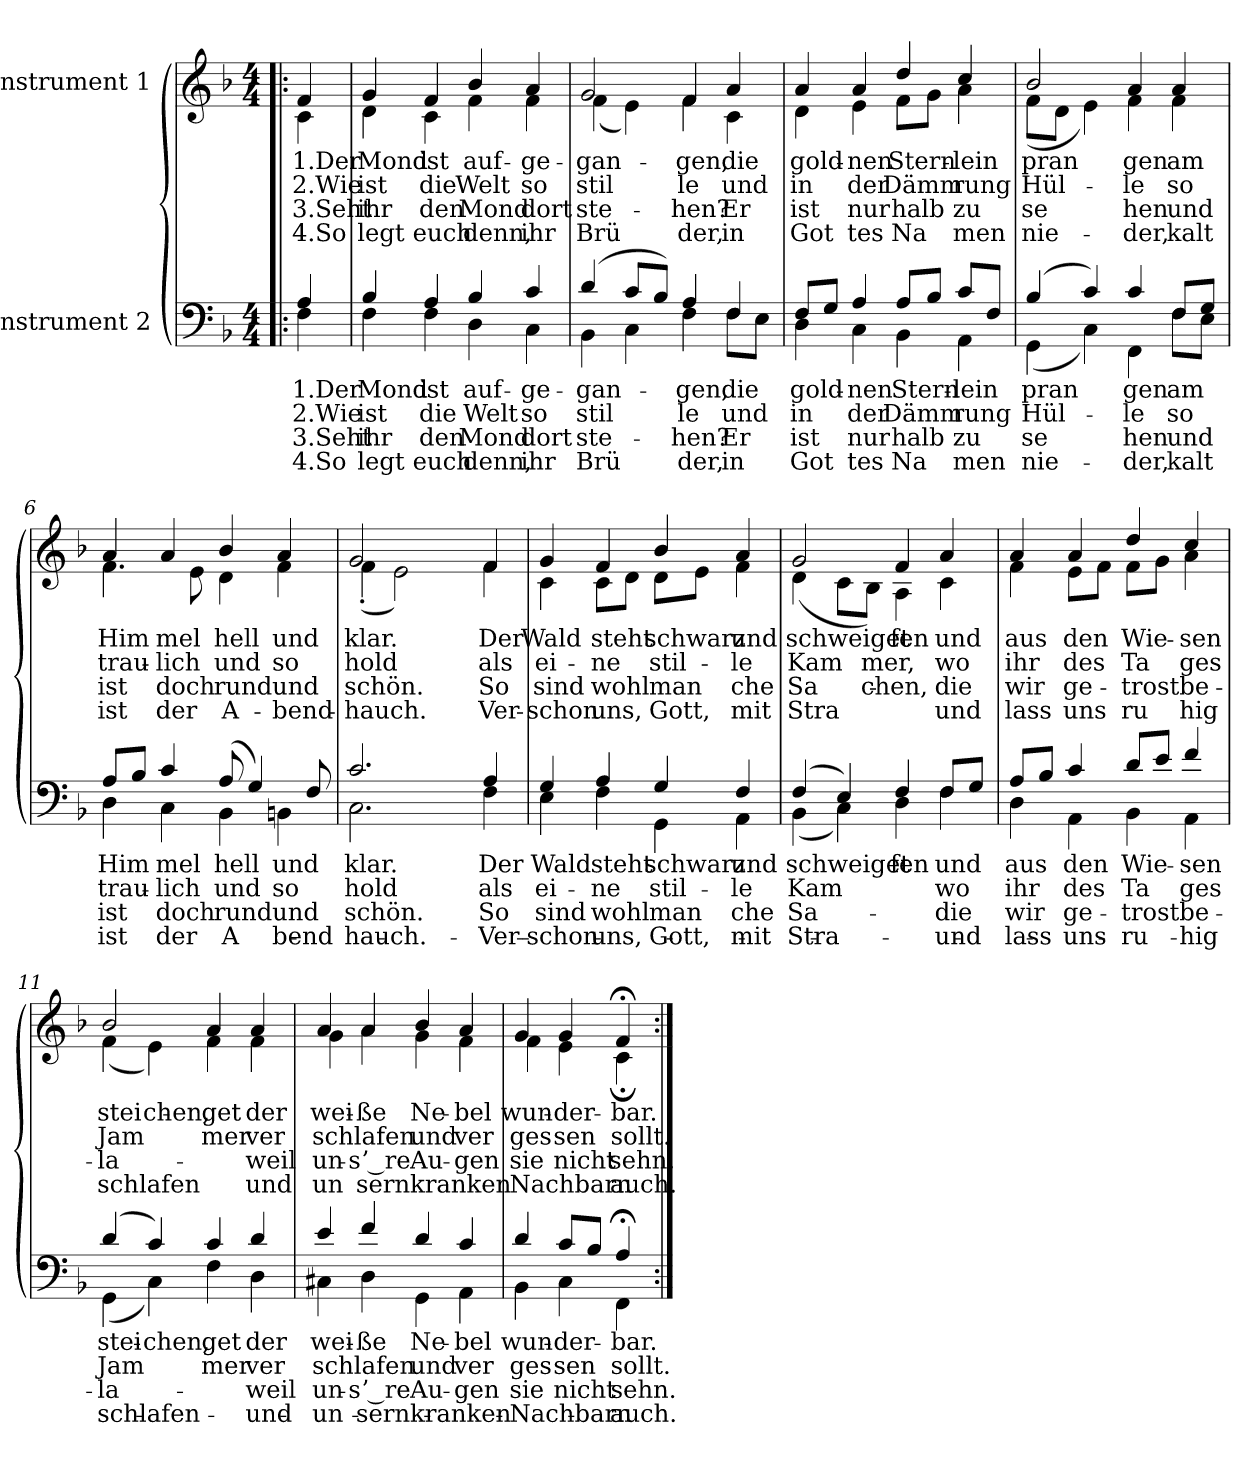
**kern	**text	**text	**text	**text	**kern	**text	**text	**text	**text
*part2	*part2	*part2	*part2	*part2	*part1	*part1	*part1	*part1	*part1
*staff2	*staff2	*staff2	*staff2	*staff2	*staff1	*staff1	*staff1	*staff1	*staff1
*I"Instrument 2	*	*	*	*	*I"Instrument 1	*	*	*	*
!!LO:PB:g=z
*stria5	*	*	*	*	*stria5	*	*	*	*
*clefF4	*	*	*	*	*clefG2	*	*	*	*
*k[b-]	*	*	*	*	*k[b-]	*	*	*	*
*F:	*	*	*	*	*F:	*	*	*	*
*M4/4	*	*	*	*	*M4/4	*	*	*	*
=1!|:	=1!|:	=1!|:	=1!|:	=1!|:	=1!|:	=1!|:	=1!|:	=1!|:	=1!|:
!	!LO:LY:a:rj	!LO:LY:a:rj	!LO:LY:a:rj	!LO:LY:a:rj	!	!LO:LY:b:rj	!LO:LY:b:rj	!LO:LY:b:rj	!LO:LY:b:rj
*^	*	*	*	*	*^	*	*	*	*
4A/	4F\	1.Der	2.Wie	3.Seht	4.So	4f/	4c\	1.Der	2.Wie	3.Seht	4.So
=2	=2	=2	=2	=2	=2	=2	=2	=2	=2	=2	=2
!	!	!LO:LY:a:cj	!LO:LY:a:cj	!LO:LY:a:cj	!LO:LY:a:cj	!	!	!LO:LY:b:cj	!LO:LY:b:cj	!LO:LY:b:cj	!LO:LY:b:cj
4B-/	4F\	Mond	ist	ihr	legt	4g/	4d\	Mond	ist	ihr	legt
!	!	!LO:LY:a:cj	!LO:LY:a:cj	!LO:LY:a:cj	!LO:LY:a:cj	!	!	!LO:LY:b:cj	!LO:LY:b:cj	!LO:LY:b:cj	!LO:LY:b:cj
4A/	4F\	ist	die	den	euch	4f/	4c\	ist	die	den	euch
!	!	!LO:LY:a:cj	!LO:LY:a:cj	!LO:LY:a:cj	!LO:LY:a:cj	!	!	!LO:LY:b:cj	!LO:LY:b:cj	!LO:LY:b:cj	!LO:LY:b:cj
4B-/	4D\	auf-	-Welt	Mond	denn,	4b-/	4f\	auf-	-Welt	Mond	denn,
!	!	!LO:LY:a:cj	!LO:LY:a:cj	!LO:LY:a:cj	!LO:LY:a:cj	!	!	!LO:LY:b:cj	!LO:LY:b:cj	!LO:LY:b:cj	!LO:LY:b:cj
4c/	4C\	ge-	-so	dort	ihr	4a/	4f\	ge-	-so	dort	ihr
=3	=3	=3	=3	=3	=3	=3	=3	=3	=3	=3	=3
!	!	!LO:LY:a	!LO:LY:a	!LO:LY:a	!LO:LY:a	!	!	!LO:LY:b	!LO:LY:b	!LO:LY:b	!LO:LY:b
(>4d/	4BB-\	gan-	-stil	ste-	-Brü	2g/	(<4f\	gan-	-stil	ste-	-Brü
8c/L	4C\	.	.	.	.	.	4e\)	.	.	.	.
8B-/J)	.	.	.	.	.	.	.	.	.	.	.
!	!	!LO:LY:a:cj	!LO:LY:a:cj	!LO:LY:a:cj	!LO:LY:a:cj	!	!	!LO:LY:b:cj	!LO:LY:b:cj	!LO:LY:b:cj	!LO:LY:b:cj
4A/	4F\	gen,	le	hen?	der,	4f/	4f\	gen,	le	hen?	der,
!	!	!LO:LY:a:cj	!LO:LY:a:cj	!LO:LY:a:cj	!LO:LY:a:cj	!	!	!LO:LY:b:cj	!LO:LY:b:cj	!LO:LY:b:cj	!LO:LY:b:cj
4F/	8F\L	die	und	Er	in	4a/	4c\	die	und	Er	in
.	8E\J	.	.	.	.	.	.	.	.	.	.
=4	=4	=4	=4	=4	=4	=4	=4	=4	=4	=4	=4
!	!	!LO:LY:a:cj	!LO:LY:a:cj	!LO:LY:a:cj	!LO:LY:a:cj	!	!	!LO:LY:b:cj	!LO:LY:b:cj	!LO:LY:b:cj	!LO:LY:b:cj
8F/L	4D\	gold-	-in	ist	Got	4a/	4d\	gold-	-in	ist	Got
8G/J	.	.	.	.	.	.	.	.	.	.	.
!	!	!LO:LY:a:cj	!LO:LY:a:cj	!LO:LY:a:cj	!LO:LY:a:cj	!	!	!LO:LY:b:cj	!LO:LY:b:cj	!LO:LY:b:cj	!LO:LY:b:cj
4A/	4C\	nen	der	nur	tes	4a/	4e\	nen	der	nur	tes
!	!	!LO:LY:a	!LO:LY:a	!LO:LY:a	!LO:LY:a	!	!	!LO:LY:b	!LO:LY:b	!LO:LY:b	!LO:LY:b
8A/L	4BB-\	Stern-	-Dämm	halb	Na	4dd/	8f\L	Stern-	-Dämm	halb	Na
8B-/J	.	.	.	.	.	.	8g\J	.	.	.	.
!	!	!LO:LY:a:cj	!LO:LY:a:cj	!LO:LY:a:cj	!LO:LY:a:cj	!	!	!LO:LY:b:cj	!LO:LY:b:cj	!LO:LY:b:cj	!LO:LY:b:cj
8c/L	4AA\	lein	rung	zu	men	4cc/	4a\	lein	rung	zu	men
8F/J	.	.	.	.	.	.	.	.	.	.	.
!!LO:LB:g=z	!!
=5	=5	=5	=5	=5	=5	=5	=5	=5	=5	=5	=5
!	!	!LO:LY:a	!LO:LY:a	!LO:LY:a:cj	!LO:LY:a	!	!	!LO:LY:b	!LO:LY:b	!LO:LY:b:cj	!LO:LY:b
(>4B-/	(<4GG\	pran	Hül-	-se	nie-	2b-/	(<8f\L	pran	Hül-	-se	nie-
.	.	.	.	.	.	.	8d\J	.	.	.	.
4c/)	4C\)	.	.	.	.	.	4e\)	.	.	.	.
!	!	!LO:LY:a:cj	!LO:LY:a:cj	!LO:LY:a:cj	!LO:LY:a:cj	!	!	!LO:LY:b:cj	!LO:LY:b:cj	!LO:LY:b:cj	!LO:LY:b:cj
4c/	4FF\	-gen	le	hen	der,	4a/	4f\	-gen	le	hen	der,
!	!	!LO:LY:a:cj	!LO:LY:a:cj	!LO:LY:a:cj	!LO:LY:a:cj	!	!	!LO:LY:b:cj	!LO:LY:b:cj	!LO:LY:b:cj	!LO:LY:b:cj
8F/L	8F\L	am	so	und	kalt	4a/	4f\	am	so	und	kalt
8G/J	8E\J	.	.	.	.	.	.	.	.	.	.
=6	=6	=6	=6	=6	=6	=6	=6	=6	=6	=6	=6
!	!	!LO:LY:a:cj	!LO:LY:a:cj	!LO:LY:a:cj	!LO:LY:a:cj	!	!	!LO:LY:b:cj	!LO:LY:b:cj	!LO:LY:b:cj	!LO:LY:b:cj
8A/L	4D\	Him	trau-	-ist	ist	4a/	4.f\	Him	trau-	-ist	ist
8B-/J	.	.	.	.	.	.	.	.	.	.	.
!	!	!LO:LY:a	!LO:LY:a	!LO:LY:a	!LO:LY:a	!	!	!LO:LY:b	!LO:LY:b	!LO:LY:b	!LO:LY:b
4c/	4C\	mel	lich	doch	der	4a/	.	mel	lich	doch	der
.	.	.	.	.	.	.	8e\	.	.	.	.
!	!	!LO:LY:a:cj	!LO:LY:a:cj	!LO:LY:a:cj	!LO:LY:a:cj	!	!	!LO:LY:b:cj	!LO:LY:b:cj	!LO:LY:b:cj	!LO:LY:b:cj
(>8A/	4BB-\	hell	und	rund	A-	4b-/	4d\	hell	und	rund	A-
4G/)	.	.	.	.	.	.	.	.	.	.	.
!	!	!LO:LY:a:cj	!LO:LY:a:cj	!LO:LY:a:cj	!LO:LY:a:cj	!	!	!LO:LY:b:cj	!LO:LY:b:cj	!LO:LY:b:cj	!LO:LY:b:cj
.	4BBn\	-und	so	und	bend-	4a/	4f\	-und	so	und	bend-
8F/	.	.	.	.	.	.	.	.	.	.	.
=7	=7	=7	=7	=7	=7	=7	=7	=7	=7	=7	=7
!	!	!LO:LY:a	!LO:LY:a	!LO:LY:a	!LO:LY:a	!	!	!LO:LY:b	!LO:LY:b	!LO:LY:b	!LO:LY:b
2.c/	2.C\	-klar.	hold	schön.	hauch.	2g/	(<4f'>\	-klar.	hold	schön.	hauch.
.	.	.	.	.	.	.	2e\)	.	.	.	.
.	.	.	.	.	.	4ryy	.	.	.	.	.
!	!	!LO:LY:a:cj	!LO:LY:a:cj	!LO:LY:a:cj	!LO:LY:a:cj	!	!	!LO:LY:b:cj	!LO:LY:b:cj	!LO:LY:b:cj	!LO:LY:b:cj
4A/	4F\	Der	als	So	Ver-	4f/	4f\	Der	als	So	Ver-
=8	=8	=8	=8	=8	=8	=8	=8	=8	=8	=8	=8
!	!	!LO:LY:a:cj	!LO:LY:a:cj	!LO:LY:a:cj	!LO:LY:a:cj	!	!	!LO:LY:b:cj	!LO:LY:b:cj	!LO:LY:b:cj	!LO:LY:b:cj
4G/	4E\	-Wald	ei-	-sind	schon	4g/	4c\	-Wald	ei-	-sind	schon
!	!	!LO:LY:a	!LO:LY:a:cj	!LO:LY:a	!LO:LY:a	!	!	!LO:LY:b	!LO:LY:b:cj	!LO:LY:b	!LO:LY:b
4A/	4F\	steht	ne	wohl	uns,	4f/	8c\L	steht	ne	wohl	uns,
.	.	.	.	.	.	.	8d\J	.	.	.	.
!	!	!LO:LY:a	!LO:LY:a	!LO:LY:a	!LO:LY:a	!	!	!LO:LY:b	!LO:LY:b	!LO:LY:b	!LO:LY:b
4G/	4GG\	schwarz	stil-	-man	Gott,	4b-/	8d\L	schwarz	stil-	-man	Gott,
.	.	.	.	.	.	.	8e\J	.	.	.	.
!	!	!LO:LY:a:cj	!LO:LY:a:cj	!LO:LY:a:cj	!LO:LY:a:cj	!	!	!LO:LY:b:cj	!LO:LY:b:cj	!LO:LY:b:cj	!LO:LY:b:cj
4F/	4AA\	und	le	che	mit	4a/	4f\	und	le	che	mit
!!LO:LB:g=z	!!
=9	=9	=9	=9	=9	=9	=9	=9	=9	=9	=9	=9
!	!	!LO:LY:a	!LO:LY:a	!LO:LY:a	!LO:LY:a	!	!	!LO:LY:b	!LO:LY:b	!LO:LY:b	!LO:LY:b
(>4F/	(<4BB-\	schweiget	Kam	Sa-	-Stra	2g/	(<4d\	schweiget	Kam	Sa-	-Stra
4E/)	4C\)	.	.	.	.	.	8c\L	.	.	.	.
!	!	!	!	!	!	!	!	!	!LO:LY:b	!LO:LY:b	!
.	.	.	.	.	.	.	8B-\J)	.	mer,	chen,	.
!	!	!LO:LY:a:cj	!	!	!	!	!	!LO:LY:b:cj	!	!	!
4F/	4D\	fen	.	.	.	4f/	4A\	fen	.	.	.
!	!	!LO:LY:a:cj	!LO:LY:a:cj	!LO:LY:a:cj	!LO:LY:a:cj	!	!	!LO:LY:b:cj	!LO:LY:b:cj	!LO:LY:b:cj	!LO:LY:b:cj
8F/L	4F\	und	wo	die	und	4a/	4c\	und	wo	die	und
8G/J	.	.	.	.	.	.	.	.	.	.	.
=10	=10	=10	=10	=10	=10	=10	=10	=10	=10	=10	=10
!	!	!LO:LY:a:cj	!LO:LY:a:cj	!LO:LY:a:cj	!LO:LY:a:cj	!	!	!LO:LY:b:cj	!LO:LY:b:cj	!LO:LY:b:cj	!LO:LY:b:cj
8A/L	4D\	aus	ihr	wir	lass	4a/	4f\	aus	ihr	wir	lass
8B-/J	.	.	.	.	.	.	.	.	.	.	.
!	!	!LO:LY:a	!LO:LY:a	!LO:LY:a:cj	!LO:LY:a	!	!	!LO:LY:b	!LO:LY:b	!LO:LY:b:cj	!LO:LY:b
4c/	4AA\	den	des	ge-	-uns	4a/	8e\L	den	des	ge-	-uns
.	.	.	.	.	.	.	8f\J	.	.	.	.
!	!	!LO:LY:a	!LO:LY:a	!LO:LY:a	!LO:LY:a:cj	!	!	!LO:LY:b	!LO:LY:b	!LO:LY:b	!LO:LY:b:cj
8d/L	4BB-\	Wie-	-Ta	trost	ru	4dd/	8f\L	Wie-	-Ta	trost	ru
8e/J	.	.	.	.	.	.	8g\J	.	.	.	.
!	!	!LO:LY:a:cj	!LO:LY:a:cj	!LO:LY:a:cj	!LO:LY:a:cj	!	!	!LO:LY:b:cj	!LO:LY:b:cj	!LO:LY:b:cj	!LO:LY:b:cj
4f/	4AA\	sen	ges	be-	-hig	4cc/	4a\	sen	ges	be-	-hig
=11	=11	=11	=11	=11	=11	=11	=11	=11	=11	=11	=11
!	!	!LO:LY:a	!LO:LY:a	!LO:LY:a:cj	!LO:LY:a	!	!	!LO:LY:b	!LO:LY:b	!LO:LY:b:cj	!LO:LY:b
(>4d/	(<4GG\	stei-	-Jam	la-	-schlafen	2b-/	(<4f\	stei-	-Jam	la-	-schlafen
!	!	!LO:LY:a	!	!	!	!	!	!LO:LY:b	!	!	!
4c/)	4C\)	chen,	.	.	.	.	4e\)	chen,	.	.	.
!	!	!LO:LY:a:cj	!LO:LY:a:cj	!	!	!	!	!LO:LY:b:cj	!LO:LY:b:cj	!	!
4c/	4F\	get	mer	.	.	4a/	4f\	get	mer	.	.
!	!	!LO:LY:a:cj	!LO:LY:a:cj	!LO:LY:a:cj	!LO:LY:a:cj	!	!	!LO:LY:b:cj	!LO:LY:b:cj	!LO:LY:b:cj	!LO:LY:b:cj
4d/	4D\	der	ver	weil	und	4a/	4f\	der	ver	weil	und
=12	=12	=12	=12	=12	=12	=12	=12	=12	=12	=12	=12
!	!	!LO:LY:a	!LO:LY:a	!LO:LY:a	!LO:LY:a	!	!	!LO:LY:b	!LO:LY:b	!LO:LY:b	!LO:LY:b
4e/	4C#X\	wei-	-schlafen	un-	-un	4a/	4g\	wei-	-schlafen	un-	-un
!	!	!LO:LY:a:cj	!	!LO:LY:a:rj	!LO:LY:a:cj	!	!	!LO:LY:b:cj	!	!LO:LY:b:rj	!LO:LY:b:cj
4f/	4D\	ße	.	sʼ re	sern	4a/	4a\	ße	.	sʼ re	sern
!	!	!LO:LY:a:cj	!LO:LY:a:cj	!LO:LY:a:cj	!LO:LY:a:cj	!	!	!LO:LY:b:cj	!LO:LY:b:cj	!LO:LY:b:cj	!LO:LY:b:cj
4d/	4GG\	Ne-	-und	Au-	-kranken	4b-/	4g\	Ne-	-und	Au-	-kranken
!	!	!LO:LY:a:cj	!LO:LY:a:cj	!LO:LY:a:cj	!	!	!	!LO:LY:b:cj	!LO:LY:b:cj	!LO:LY:b:cj	!
4c/	4AA\	bel	ver	gen	.	4a/	4f\	bel	ver	gen	.
=13	=13	=13	=13	=13	=13	=13	=13	=13	=13	=13	=13
!	!	!LO:LY:a	!LO:LY:a	!LO:LY:a	!LO:LY:a	!	!	!LO:LY:b	!LO:LY:b	!LO:LY:b	!LO:LY:b
4d/	4BB-\	wun-	-ges	sie	Nachbarn	4g/	4f\	wun-	-ges	sie	Nachbarn
!	!	!LO:LY:a:cj	!LO:LY:a:cj	!LO:LY:a:cj	!	!	!	!LO:LY:b:cj	!LO:LY:b:cj	!LO:LY:b:cj	!
8c/L	4C\	der-	-sen	nicht	.	4g/	4e\	der-	-sen	nicht	.
8B-/J	.	.	.	.	.	.	.	.	.	.	.
!	!	!LO:LY:a:cj	!LO:LY:a:cj	!LO:LY:a:cj	!LO:LY:a:cj	!	!	!LO:LY:b:cj	!LO:LY:b:cj	!LO:LY:b:cj	!LO:LY:b:cj
4A;<;/	4FF\	bar.	sollt.	sehn.	auch.	4f;;</	4c\	bar.	sollt.	sehn.	auch.
*v	*v	*	*	*	*	*	*	*	*	*	*
*	*	*	*	*	*v	*v	*	*	*	*
=:|!	=:|!	=:|!	=:|!	=:|!	=:|!	=:|!	=:|!	=:|!	=:|!
*-	*-	*-	*-	*-	*-	*-	*-	*-	*-
